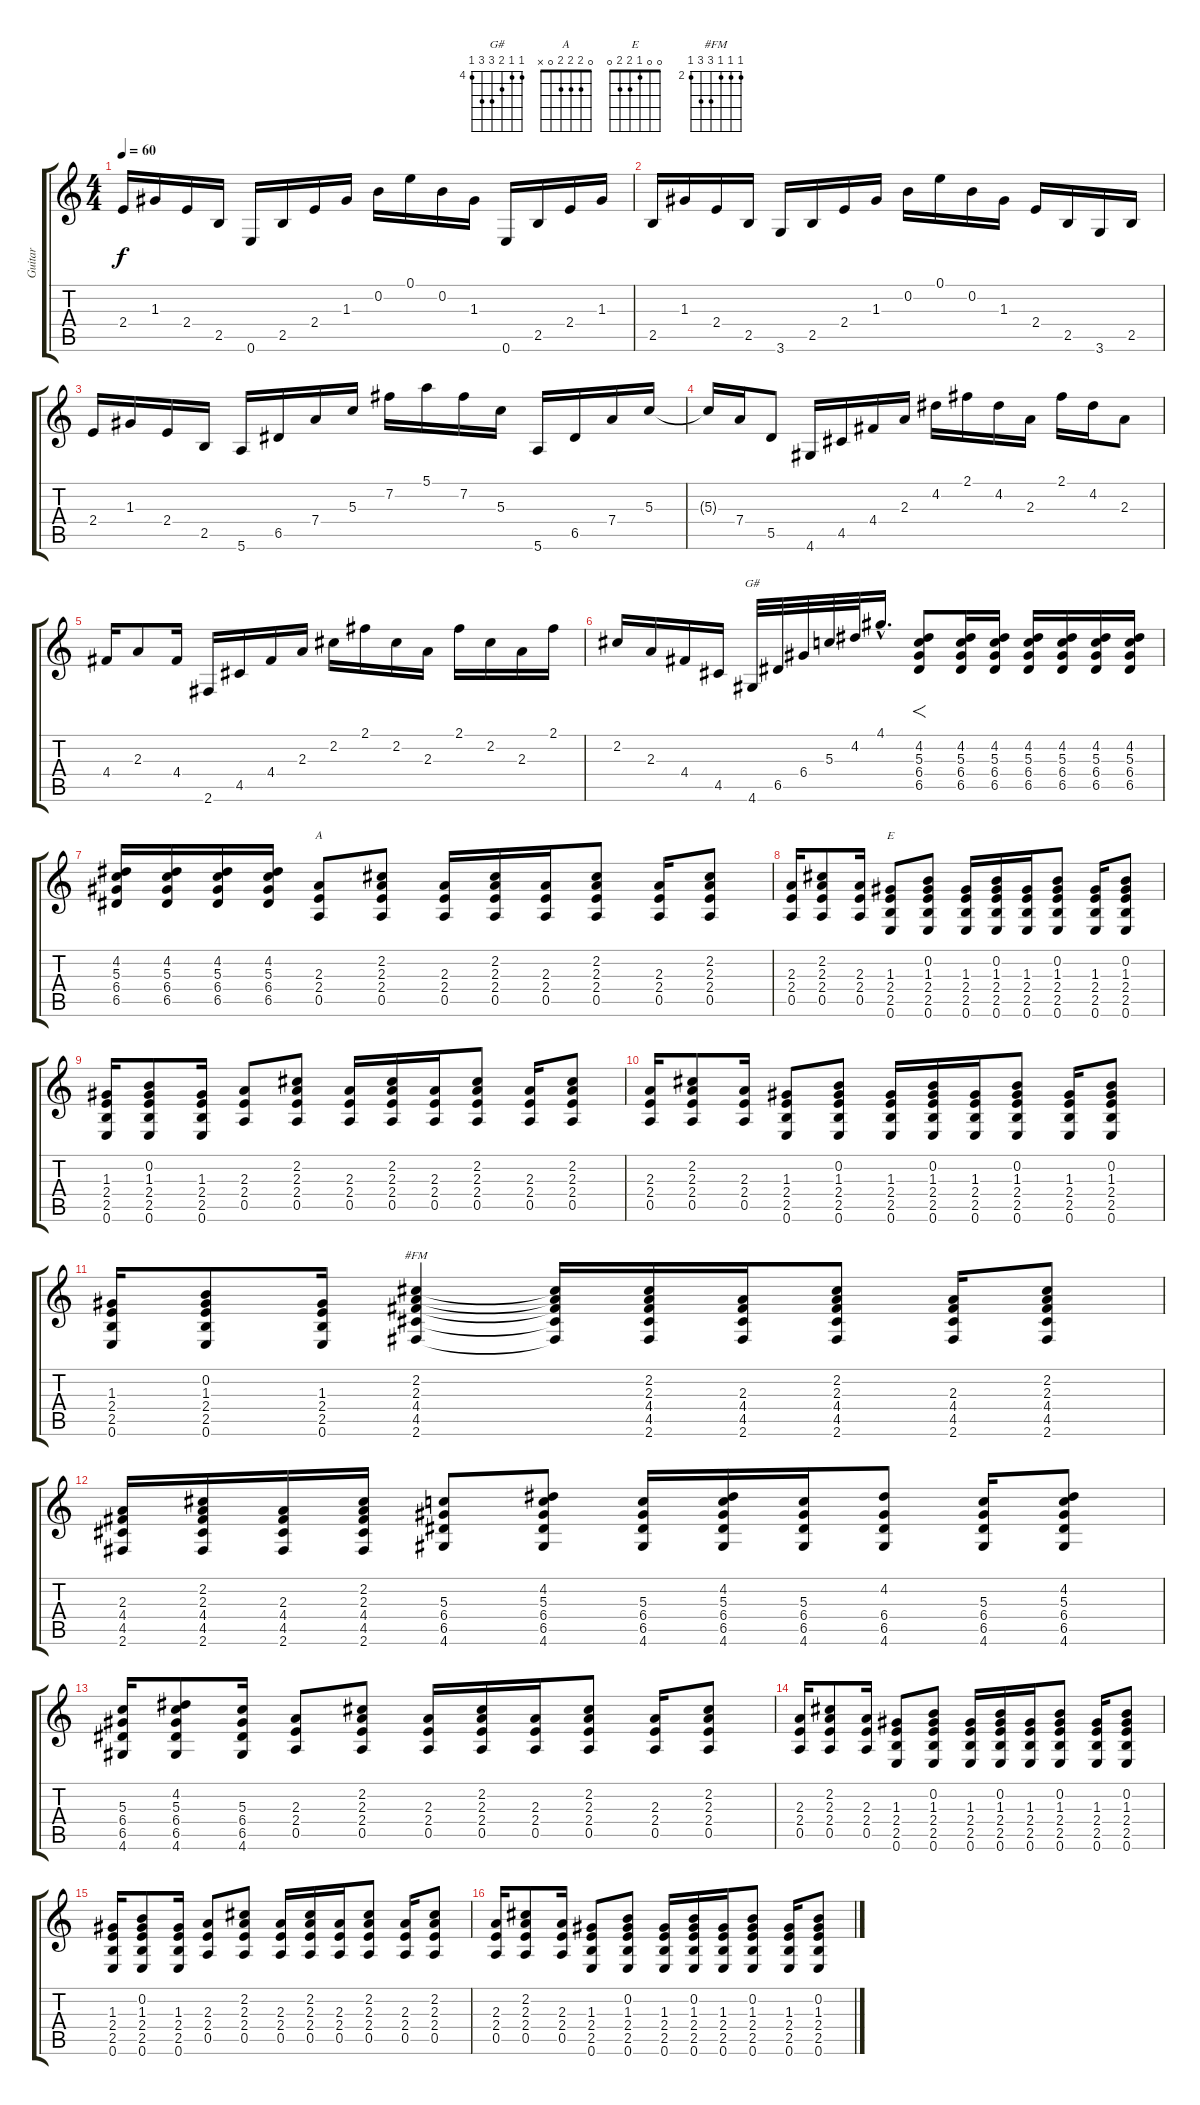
\track ("Guitar" "Guitar") {instrument acousticguitarsteel}
\staff {score tabs}
\tuning (E4 B3 G3 D3 A2 E2) {hide}
\chord ("G#" 4 4 5 6 6 4) {firstfret 4}
\chord ("A" 0 2 2 2 0 x)
\chord ("E" 0 0 1 2 2 0)
\chord ("#FM" 2 2 2 4 4 2) {firstfret 2}
\ts (4 4)
\tempo 60
\clef g2
\ks c
2.4.16{dy f} 1.3.16 2.4.16 2.5.16 0.6.16 2.5.16 2.4.16 1.3.16 0.2.16 0.1.16 0.2.16 1.3.16 0.6.16 2.5.16 2.4.16 1.3.16 |
2.5.16 1.3.16 2.4.16 2.5.16 3.6.16 2.5.16 2.4.16 1.3.16 0.2.16 0.1.16 0.2.16 1.3.16 2.4.16 2.5.16 3.6.16 2.5.16 |
2.4.16 1.3.16 2.4.16 2.5.16 5.6.16 6.5.16 7.4.16 5.3.16 7.2.16 5.1.16 7.2.16 5.3.16 5.6.16 6.5.16 7.4.16 5.3.16 |
5.3{t}.16 7.4.16 5.5.8 4.6.16 4.5.16 4.4.16 2.3.16 4.2.16 2.1.16 4.2.16 2.3.16 2.1.16 4.2.16 2.3.8 |
4.4.16 2.3.8 4.4.16 2.6.16 4.5.16 4.4.16 2.3.16 2.2.16 2.1.16 2.2.16 2.3.16 2.1.16 2.2.16 2.3.16 2.1.16 |
2.2.16 2.3.16 4.4.16 4.5.16 4.6.32{ch "G#"} 6.5.32 6.4.32 5.3.32 4.2.32 4.1{hac}.16{d} (4.2 5.3 6.4 6.5).8{f} (4.2 5.3 6.4 6.5).16 (4.2 5.3 6.4 6.5).16 (4.2 5.3 6.4 6.5).16 (4.2 5.3 6.4 6.5).16 (4.2 5.3 6.4 6.5).16 (4.2 5.3 6.4 6.5).16 |
(4.2 5.3 6.4 6.5).16 (4.2 5.3 6.4 6.5).16 (4.2 5.3 6.4 6.5).16 (4.2 5.3 6.4 6.5).16 (2.3 2.4 0.5).8{ch "A"} (2.2 2.3 2.4 0.5).8 (2.3 2.4 0.5).16 (2.2 2.3 2.4 0.5).16 (2.3 2.4 0.5).16 (2.2 2.3 2.4 0.5).8 (2.3 2.4 0.5).16 (2.2 2.3 2.4 0.5).8 |
(2.3 2.4 0.5).16 (2.2 2.3 2.4 0.5).8 (2.3 2.4 0.5).16 (1.3 2.4 2.5 0.6).8{ch "E"} (0.2 1.3 2.4 2.5 0.6).8 (1.3 2.4 2.5 0.6).16 (0.2 1.3 2.4 2.5 0.6).16 (1.3 2.4 2.5 0.6).16 (0.2 1.3 2.4 2.5 0.6).8 (1.3 2.4 2.5 0.6).16 (0.2 1.3 2.4 2.5 0.6).8 |
(1.3 2.4 2.5 0.6).16 (0.2 1.3 2.4 2.5 0.6).8 (1.3 2.4 2.5 0.6).16 (2.3 2.4 0.5).8 (2.2 2.3 2.4 0.5).8 (2.3 2.4 0.5).16 (2.2 2.3 2.4 0.5).16 (2.3 2.4 0.5).16 (2.2 2.3 2.4 0.5).8 (2.3 2.4 0.5).16 (2.2 2.3 2.4 0.5).8 |
(2.3 2.4 0.5).16 (2.2 2.3 2.4 0.5).8 (2.3 2.4 0.5).16 (1.3 2.4 2.5 0.6).8 (0.2 1.3 2.4 2.5 0.6).8 (1.3 2.4 2.5 0.6).16 (0.2 1.3 2.4 2.5 0.6).16 (1.3 2.4 2.5 0.6).16 (0.2 1.3 2.4 2.5 0.6).8 (1.3 2.4 2.5 0.6).16 (0.2 1.3 2.4 2.5 0.6).8 |
(1.3 2.4 2.5 0.6).16 (0.2 1.3 2.4 2.5 0.6).8 (1.3 2.4 2.5 0.6).16 (2.2 2.3 4.4 4.5 2.6).4{ch "#FM"} (2.2{t} 2.3{t} 4.4{t} 4.5{t} 2.6{t}).16 (2.2 2.3 4.4 4.5 2.6).16 (2.3 4.4 4.5 2.6).16 (2.2 2.3 4.4 4.5 2.6).8 (2.3 4.4 4.5 2.6).16 (2.2 2.3 4.4 4.5 2.6).8 |
(2.3 4.4 4.5 2.6).16 (2.2 2.3 4.4 4.5 2.6).16 (2.3 4.4 4.5 2.6).16 (2.2 2.3 4.4 4.5 2.6).16 (5.3 6.4 6.5 4.6).8 (4.2 5.3 6.4 6.5 4.6).8 (5.3 6.4 6.5 4.6).16 (4.2 5.3 6.4 6.5 4.6).16 (5.3 6.4 6.5 4.6).16 (4.2 6.4 6.5 4.6).8 (5.3 6.4 6.5 4.6).16 (4.2 5.3 6.4 6.5 4.6).8 |
(5.3 6.4 6.5 4.6).16 (4.2 5.3 6.4 6.5 4.6).8 (5.3 6.4 6.5 4.6).16 (2.3 2.4 0.5).8 (2.2 2.3 2.4 0.5).8 (2.3 2.4 0.5).16 (2.2 2.3 2.4 0.5).16 (2.3 2.4 0.5).16 (2.2 2.3 2.4 0.5).8 (2.3 2.4 0.5).16 (2.2 2.3 2.4 0.5).8 |
(2.3 2.4 0.5).16 (2.2 2.3 2.4 0.5).8 (2.3 2.4 0.5).16 (1.3 2.4 2.5 0.6).8 (0.2 1.3 2.4 2.5 0.6).8 (1.3 2.4 2.5 0.6).16 (0.2 1.3 2.4 2.5 0.6).16 (1.3 2.4 2.5 0.6).16 (0.2 1.3 2.4 2.5 0.6).8 (1.3 2.4 2.5 0.6).16 (0.2 1.3 2.4 2.5 0.6).8 |
(1.3 2.4 2.5 0.6).16 (0.2 1.3 2.4 2.5 0.6).8 (1.3 2.4 2.5 0.6).16 (2.3 2.4 0.5).8 (2.2 2.3 2.4 0.5).8 (2.3 2.4 0.5).16 (2.2 2.3 2.4 0.5).16 (2.3 2.4 0.5).16 (2.2 2.3 2.4 0.5).8 (2.3 2.4 0.5).16 (2.2 2.3 2.4 0.5).8 |
(2.3 2.4 0.5).16 (2.2 2.3 2.4 0.5).8 (2.3 2.4 0.5).16 (1.3 2.4 2.5 0.6).8 (0.2 1.3 2.4 2.5 0.6).8 (1.3 2.4 2.5 0.6).16 (0.2 1.3 2.4 2.5 0.6).16 (1.3 2.4 2.5 0.6).16 (0.2 1.3 2.4 2.5 0.6).8 (1.3 2.4 2.5 0.6).16 (0.2 1.3 2.4 2.5 0.6).8
